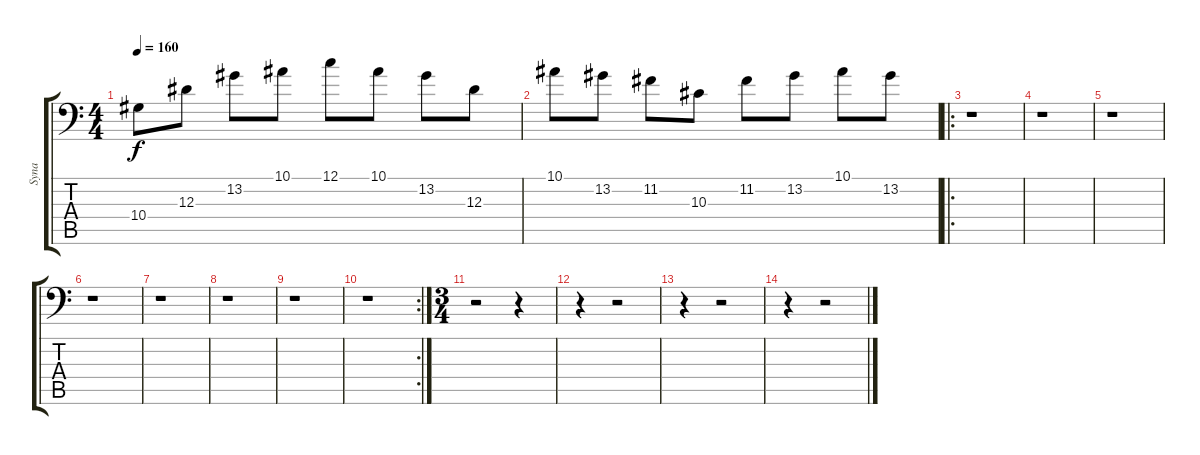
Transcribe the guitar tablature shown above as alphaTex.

\track ("Syna" "Syna") {instrument acousticgrandpiano}
\staff {score tabs}
\tuning (C4 G3 Eb3 Bb2 F2 Bb1) {hide}
\ts (4 4)
\tempo 160
\clef f4
\ks c
10.4.8{dy f} 12.3.8 13.2.8 10.1.8 12.1.8 10.1.8 13.2.8 12.3.8 |
10.1.8 13.2.8 11.2.8 10.3.8 11.2.8 13.2.8 10.1.8 13.2.8 |
\ro
r.1 |
r.1 |
r.1 |
r.1 |
r.1 |
r.1 |
r.1 |
\rc 2
r.1 |
\ts (3 4)
r.2 r.4 |
r.4 r.2 |
r.4 r.2 |
r.4 r.2
